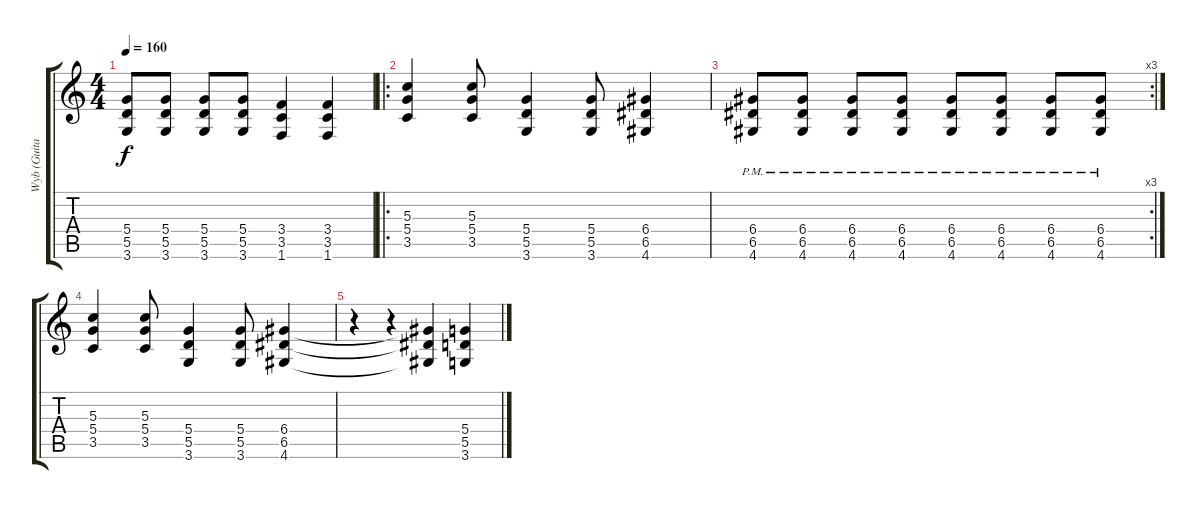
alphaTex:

\track ("Wyb (Guitar)" "Wyb (Guita") {instrument distortionguitar}
\staff {score tabs}
\tuning (E4 B3 G3 D3 A2 E2) {hide}
\ts (4 4)
\tempo 160
\clef g2
\ks c
(5.4 5.5 3.6).8{dy f} (5.4 5.5 3.6).8 (5.4 5.5 3.6).8 (5.4 5.5 3.6).8 (3.4 3.5 1.6).4 (3.4 3.5 1.6).4 |
\ro
(5.3 5.4 3.5).4 (5.3 5.4 3.5).8 (5.4 5.5 3.6).4 (5.4 5.5 3.6).8 (6.4 6.5 4.6).4 |
\rc 3
(6.4 6.5 4.6{pm}).8 (6.4 6.5 4.6{pm}).8 (6.4 6.5 4.6{pm}).8 (6.4 6.5 4.6{pm}).8 (6.4 6.5 4.6{pm}).8 (6.4 6.5 4.6{pm}).8 (6.4 6.5 4.6{pm}).8 (6.4 6.5 4.6{pm}).8 |
(5.3 5.4 3.5).4 (5.3 5.4 3.5).8 (5.4 5.5 3.6).4 (5.4 5.5 3.6).8 (6.4 6.5 4.6).4 |
r.4 r.4 (6.4{t} 6.5{t} 4.6{t}).4 (5.4 5.5 3.6).4
